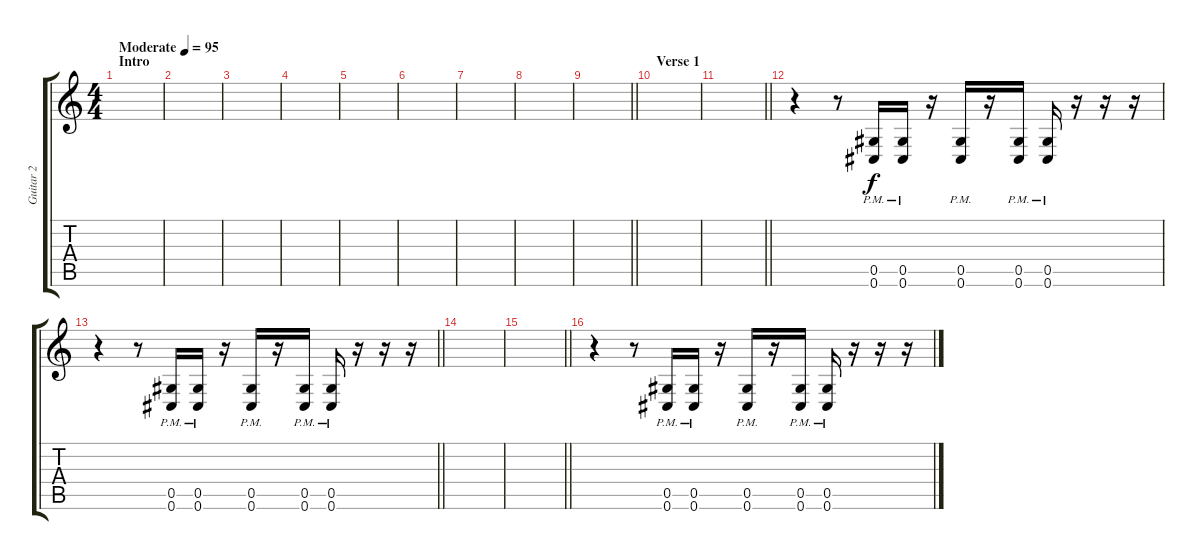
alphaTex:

\track ("Guitar 2" "Guitar 2") {instrument distortionguitar}
\staff {score tabs}
\tuning (Eb4 Bb3 Gb3 Db3 Ab2 Db2) {hide}
\ts (4 4)
\section ("" "Intro")
\tempo (95 "Moderate")
\clef g2
\ks c
|
|
|
|
|
|
|
|
\barLineRight lightlight
|
\section ("" "Verse 1")
|
\barLineRight lightlight
|
r.4 r.8 (0.5{pm} 0.6{pm}).16 (0.5{pm} 0.6{pm}).16 r.16 (0.5{pm} 0.6{pm}).16 r.16 (0.5{pm} 0.6{pm}).16 (0.5{pm} 0.6{pm}).16 r.16 r.16 r.16 |
\barLineRight lightlight
r.4 r.8 (0.5{pm} 0.6{pm}).16 (0.5{pm} 0.6{pm}).16 r.16 (0.5{pm} 0.6{pm}).16 r.16 (0.5{pm} 0.6{pm}).16 (0.5{pm} 0.6{pm}).16 r.16 r.16 r.16 |
|
\barLineRight lightlight
|
r.4 r.8 (0.5{pm} 0.6{pm}).16 (0.5{pm} 0.6{pm}).16 r.16 (0.5{pm} 0.6{pm}).16 r.16 (0.5{pm} 0.6{pm}).16 (0.5{pm} 0.6{pm}).16 r.16 r.16 r.16
